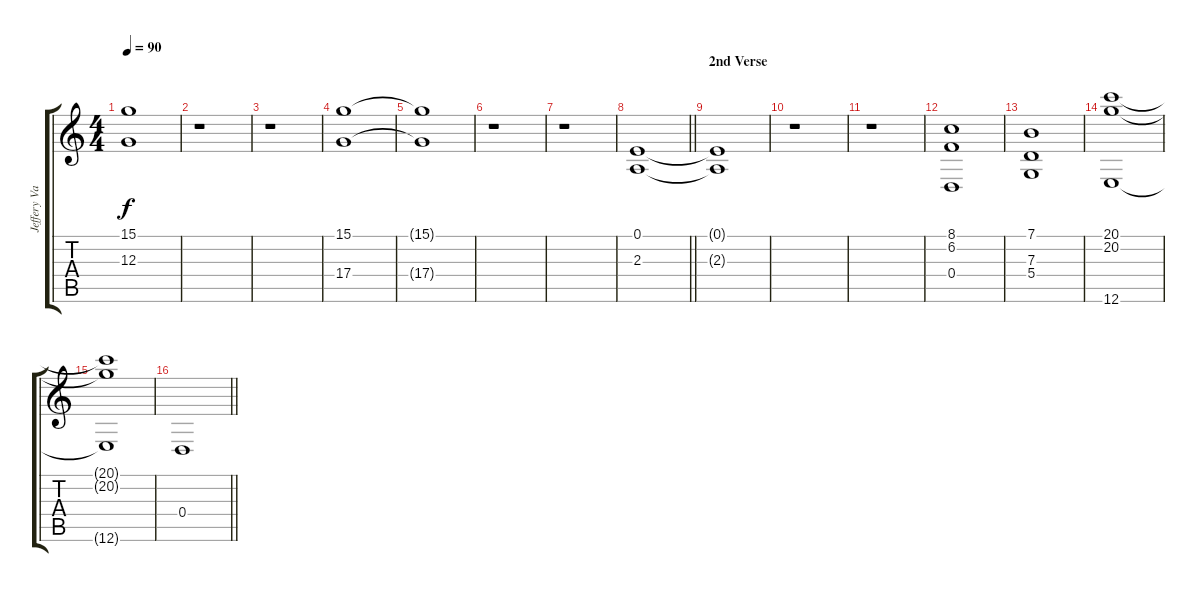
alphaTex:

\track ("Jeffery Vanston (Keyboards)" "Jeffery Va") {instrument stringensemble2}
\staff {score tabs}
\tuning (E4 B3 G3 D3 A2 E2) {hide}
\ts (4 4)
\tempo 90
\clef g2
\ks c
(15.1{t} 12.3{t}).1{dy f} |
r.1 |
r.1 |
(15.1 17.4).1 |
(15.1{t} 17.4{t}).1 |
r.1 |
r.1 |
\barLineRight lightlight
(0.1 2.3).1 |
\section ("" "2nd Verse")
(0.1{t} 2.3{t}).1 |
r.1 |
r.1 |
(8.1 6.2 0.4).1{volume 4} |
(7.1 7.3 5.4).1 |
(20.1 20.2 12.6).1 |
(20.1{t} 20.2{t} 12.6{t}).1 |
\barLineRight lightlight
0.4.1
